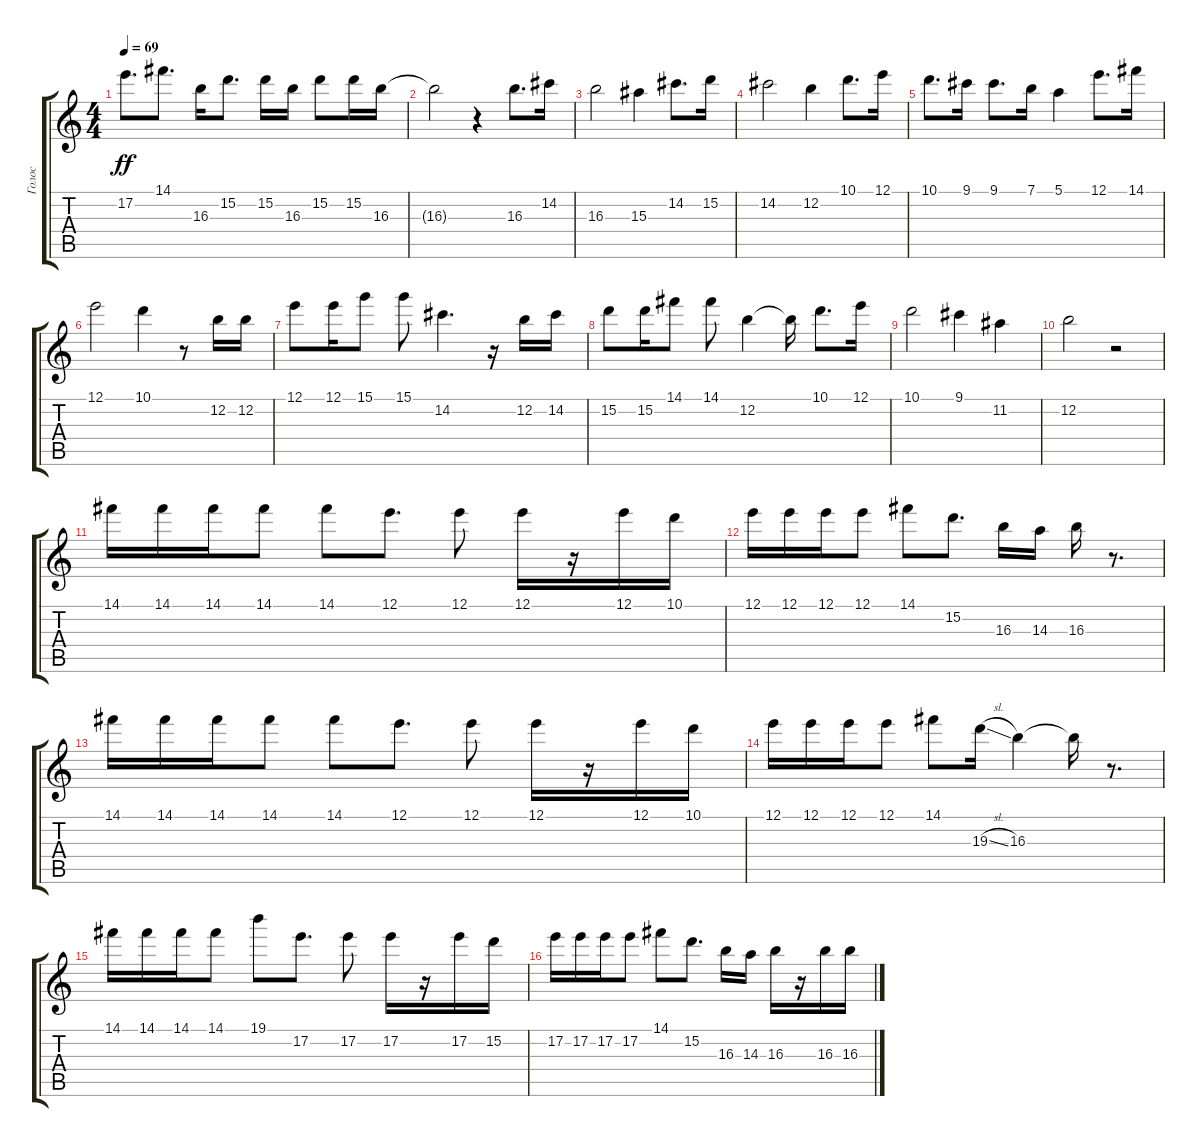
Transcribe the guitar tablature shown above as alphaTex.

\track ("Голос" "Голос") {instrument overdrivenguitar}
\staff {score tabs}
\tuning (E4 B3 G3 D3 A2 E2) {hide}
\ts (4 4)
\tempo 69
\clef g2
\ks c
17.2.8{d dy ff} 14.1.8{d} 16.3.16 15.2.8{d} 15.2.16 16.3.16 15.2.8 15.2.16 16.3.16 |
16.3{t}.2 r.4 16.3.8{d} 14.2.16 |
16.3.2 15.3.4 14.2.8{d} 15.2.16 |
14.2.2 12.2.4 10.1.8{d} 12.1.16 |
10.1.8{d} 9.1.16 9.1.8{d} 7.1.16 5.1.4 12.1.8{d} 14.1.16 |
12.1.2 10.1.4 r.8 12.2.16 12.2.16 |
12.1.8 12.1.16 15.1.8 15.1.8 14.2.4{d} r.16 12.2.16 14.2.16 |
15.2.8 15.2.16 14.1.8 14.1.8 12.2.4 12.2{t}.16 10.1.8{d} 12.1.16 |
10.1.2 9.1.4 11.2.4 |
12.2.2 r.2 |
14.1.16 14.1.16 14.1.16 14.1.8 14.1.8 12.1.8{d} 12.1.8 12.1.16 r.16 12.1.16 10.1.16 |
12.1.16 12.1.16 12.1.16 12.1.8 14.1.8 15.2.8{d} 16.3.16 14.3.16 16.3.16 r.8{d} |
14.1.16 14.1.16 14.1.16 14.1.8 14.1.8 12.1.8{d} 12.1.8 12.1.16 r.16 12.1.16 10.1.16 |
12.1.16 12.1.16 12.1.16 12.1.8 14.1.8 19.3{sl}.16 16.3.4 16.3{t}.16 r.8{d} |
14.1.16 14.1.16 14.1.16 14.1.8 19.1.8 17.2.8{d} 17.2.8 17.2.16 r.16 17.2.16 15.2.16 |
17.2.16 17.2.16 17.2.16 17.2.8 14.1.8 15.2.8{d} 16.3.16 14.3.16 16.3.16 r.16 16.3.16 16.3.16
